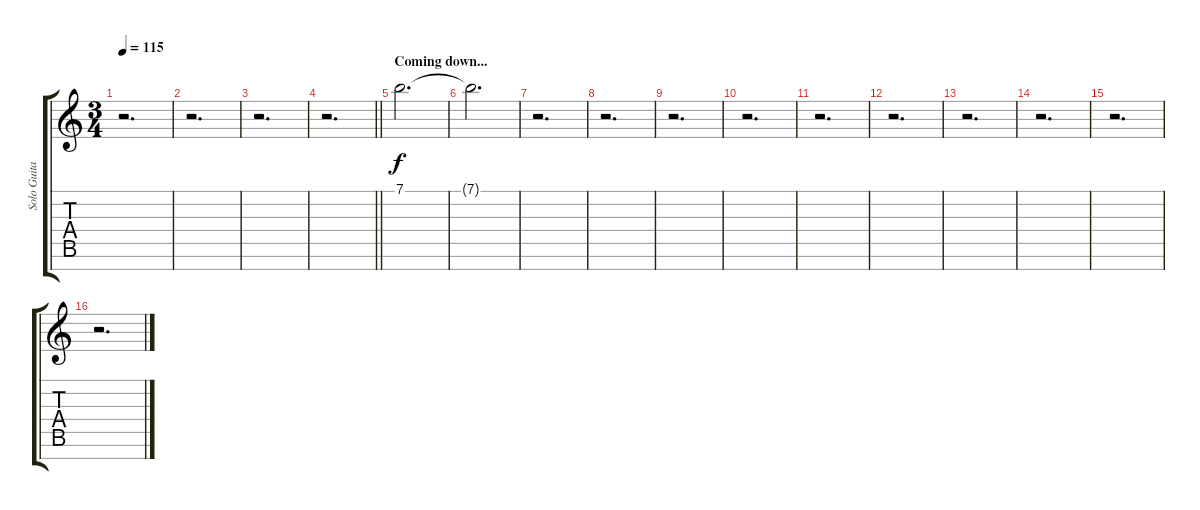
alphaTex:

\track ("Solo Guitar" "Solo Guita") {instrument distortionguitar}
\staff {score tabs}
\tuning (E4 B3 G3 D3 A2 E2 B1) {hide}
\ts (3 4)
\tempo 115
\clef g2
\ks c
r.2{d dy f} |
r.2{d} |
r.2{d} |
\barLineRight lightlight
r.2{d} |
\section ("" "Coming down...")
7.1.2{d} |
7.1{t}.2{d} |
r.2{d} |
r.2{d} |
r.2{d} |
r.2{d} |
r.2{d} |
r.2{d} |
r.2{d} |
r.2{d} |
r.2{d} |
r.2{d}
